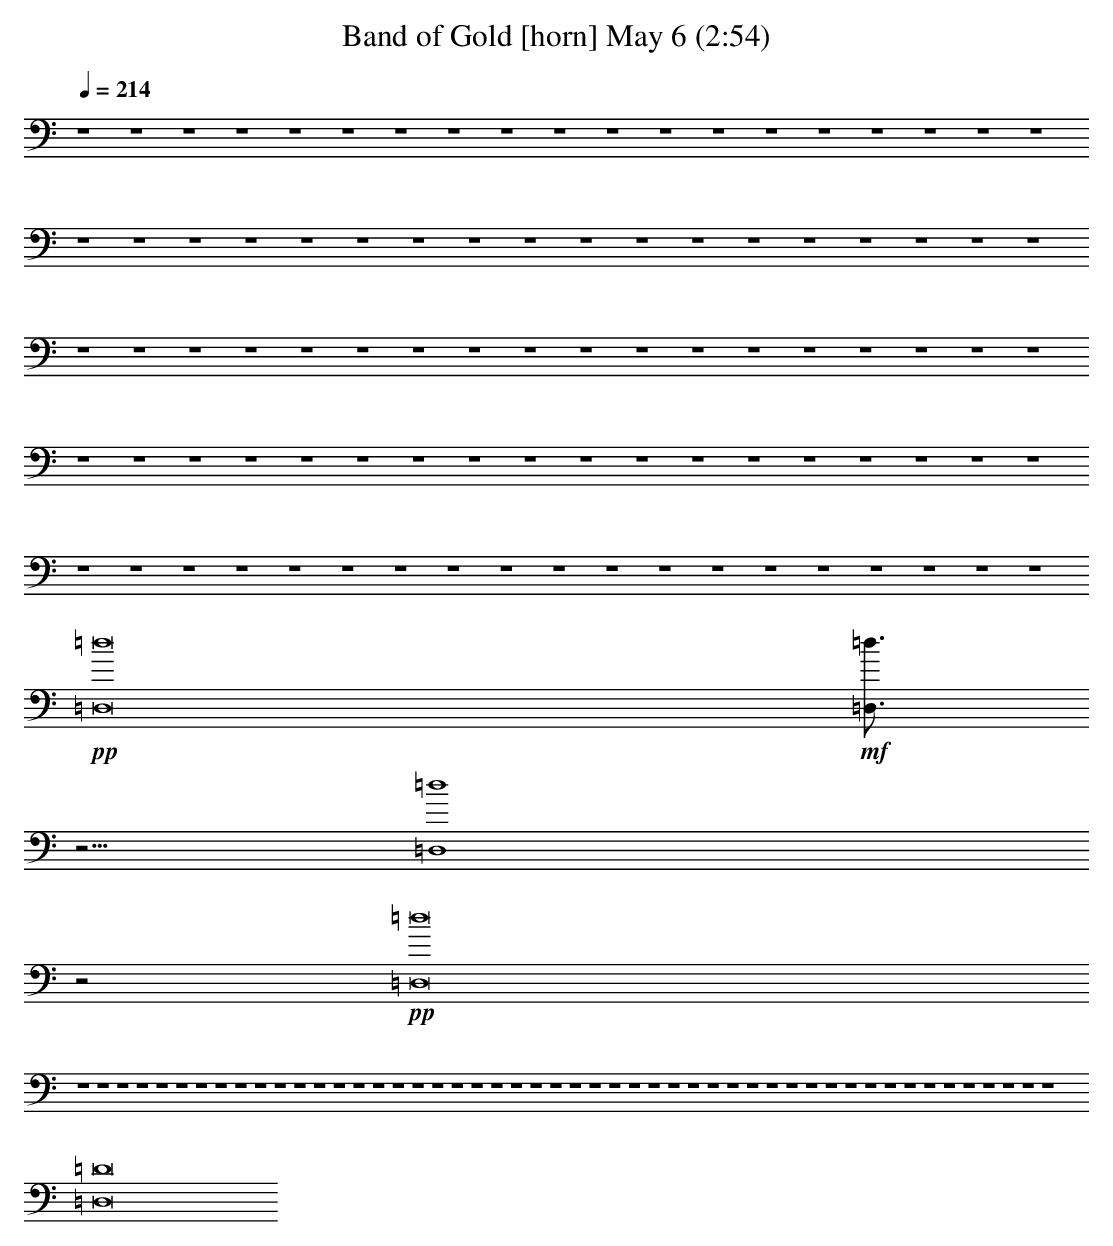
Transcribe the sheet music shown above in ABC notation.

X:1
T: Band of Gold [horn] May 6 (2:54)
L: 1/4
K: C
Q: 1/4=214
z4 z4 z4 z4 z4 z4 z4 z4 z4 z4 z4 z4 z4 z4 z4 z4 z4 z4 z4 z4 z4 z4 z4 z4 z4 z4 z4 z4 z4 z4 z4 z4 z4 z4 z4 z4 z4 z4 z4 z4 z4 z4 z4 z4 z4 z4 z4 z4 z4 z4 z4 z4 z4 z4 z4 z4 z4 z4 z4 z4 z4 z4 z4 z4 z4 z4 z4 z4 z4 z4 z4 z4 z4 z4 z4 z4 z4 z4 z4 z4 z4 z4 z4 z4 z4 z4 z4 z4 z4 z4 z4 z4
+pp+ [=D,8=d8]
+mf+ [=D,3/4=d3/4]
z5/4
[=D,4=d4]
z2
+pp+ [=D,8=d8]
z4 z4 z4 z4 z4 z4 z4 z4 z4 z4 z4 z4 z4 z4 z4 z4 z4 z4 z4 z4 z4 z4 z4 z4 z4 z4 z4 z4 z4 z4 z4 z4 z4 z4 z4 z4 z4 z4 z4 z4 z4 z4 z4 z4 z4 z4 z4 z4 z4 z4
[=D,8=D8]
